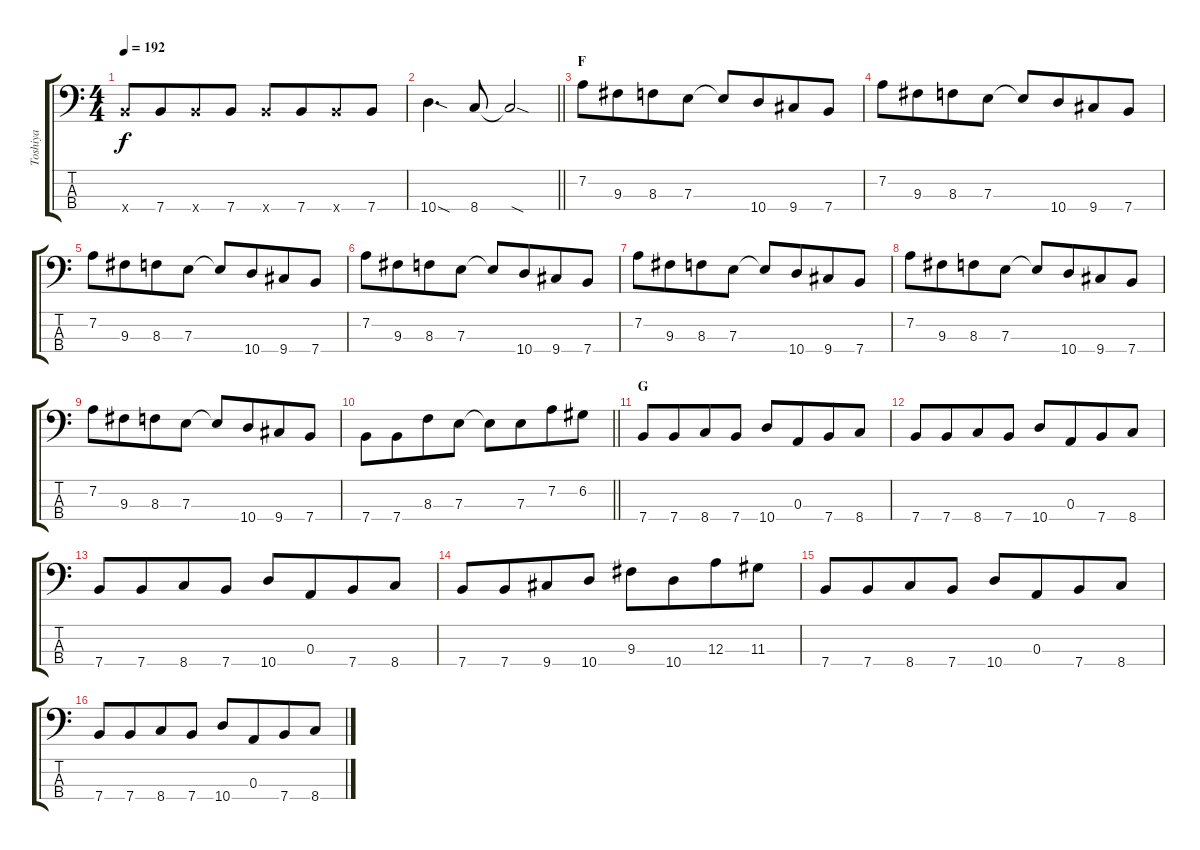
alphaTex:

\track ("Toshiya" "Toshiya") {instrument electricbassfinger}
\staff {score tabs}
\tuning (G2 D2 A1 E1) {hide}
\ts (4 4)
\tempo 192
\clef f4
\ks c
7.4{x}.8{dy f} 7.4.8{beam merge} 7.4{x}.8 7.4.8 7.4{x}.8 7.4.8{beam merge} 7.4{x}.8 7.4.8 |
\barLineRight lightlight
10.4{sod}.4{d} 8.4.8 8.4{sod t}.2 |
\section ("" "F")
7.2.8 9.3.8{beam merge} 8.3.8 7.3.8 7.3{t}.8 10.4.8{beam merge} 9.4.8 7.4.8 |
7.2.8 9.3.8{beam merge} 8.3.8 7.3.8 7.3{t}.8 10.4.8{beam merge} 9.4.8 7.4.8 |
7.2.8 9.3.8{beam merge} 8.3.8 7.3.8 7.3{t}.8 10.4.8{beam merge} 9.4.8 7.4.8 |
7.2.8 9.3.8{beam merge} 8.3.8 7.3.8 7.3{t}.8 10.4.8{beam merge} 9.4.8 7.4.8 |
7.2.8 9.3.8{beam merge} 8.3.8 7.3.8 7.3{t}.8 10.4.8{beam merge} 9.4.8 7.4.8 |
7.2.8 9.3.8{beam merge} 8.3.8 7.3.8 7.3{t}.8 10.4.8{beam merge} 9.4.8 7.4.8 |
7.2.8 9.3.8{beam merge} 8.3.8 7.3.8 7.3{t}.8 10.4.8{beam merge} 9.4.8 7.4.8 |
\barLineRight lightlight
7.4.8 7.4.8{beam merge} 8.3.8 7.3.8 7.3{t}.8 7.3.8{beam merge} 7.2.8 6.2.8 |
\section ("" "G")
7.4.8 7.4.8{beam merge} 8.4.8 7.4.8 10.4.8 0.3.8{beam merge} 7.4.8 8.4.8 |
7.4.8 7.4.8{beam merge} 8.4.8 7.4.8 10.4.8 0.3.8{beam merge} 7.4.8 8.4.8 |
7.4.8 7.4.8{beam merge} 8.4.8 7.4.8 10.4.8 0.3.8{beam merge} 7.4.8 8.4.8 |
7.4.8 7.4.8{beam merge} 9.4.8 10.4.8 9.3.8 10.4.8{beam merge} 12.3.8 11.3.8 |
7.4.8 7.4.8{beam merge} 8.4.8 7.4.8 10.4.8 0.3.8{beam merge} 7.4.8 8.4.8 |
7.4.8 7.4.8{beam merge} 8.4.8 7.4.8 10.4.8 0.3.8{beam merge} 7.4.8 8.4.8
